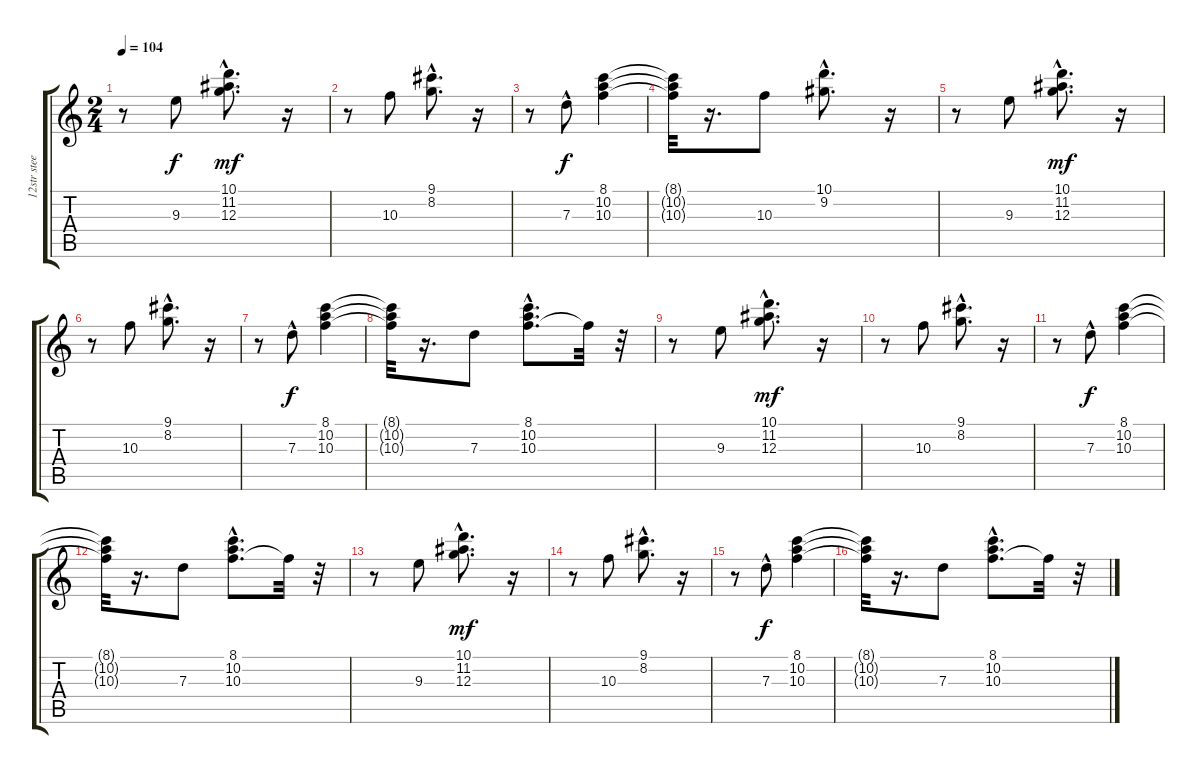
\track ("12str steel" "12str stee") {instrument acousticguitarsteel}
\staff {score tabs}
\tuning (E4 B3 G3 D3 A2 E2) {hide}
\ts (2 4)
\tempo 104
\clef g2
\ks c
r.8{dy f} 9.3.8 (10.1 11.2{hac} 12.3).8{d dy mf} r.16 |
r.8 10.3.8 (9.1{hac} 8.2{hac}).8{d} r.16 |
r.8 7.3{hac}.8{dy f} (8.1 10.2 10.3).4 |
(8.1{t} 10.2{t} 10.3{t}).32 r.16{d} 10.3.8 (10.1{hac} 9.2{hac}).8{d} r.16 |
r.8 9.3.8 (10.1 11.2{hac} 12.3).8{d dy mf} r.16 |
r.8 10.3.8 (9.1{hac} 8.2{hac}).8{d} r.16 |
r.8 7.3{hac}.8{dy f} (8.1 10.2 10.3).4 |
(8.1{t} 10.2{t} 10.3{t}).32 r.16{d} 7.3.8 (8.1{hac} 10.2{hac} 10.3{hac}).8{d} 10.3{t}.32 r.32 |
r.8 9.3.8 (10.1 11.2{hac} 12.3).8{d dy mf} r.16 |
r.8 10.3.8 (9.1{hac} 8.2{hac}).8{d} r.16 |
r.8 7.3{hac}.8{dy f} (8.1 10.2 10.3).4 |
(8.1{t} 10.2{t} 10.3{t}).32 r.16{d} 7.3.8 (8.1{hac} 10.2{hac} 10.3{hac}).8{d} 10.3{t}.32 r.32 |
r.8 9.3.8 (10.1 11.2{hac} 12.3).8{d dy mf} r.16 |
r.8 10.3.8 (9.1{hac} 8.2{hac}).8{d} r.16 |
r.8 7.3{hac}.8{dy f} (8.1 10.2 10.3).4 |
(8.1{t} 10.2{t} 10.3{t}).32 r.16{d} 7.3.8 (8.1{hac} 10.2{hac} 10.3{hac}).8{d} 10.3{t}.32 r.32
